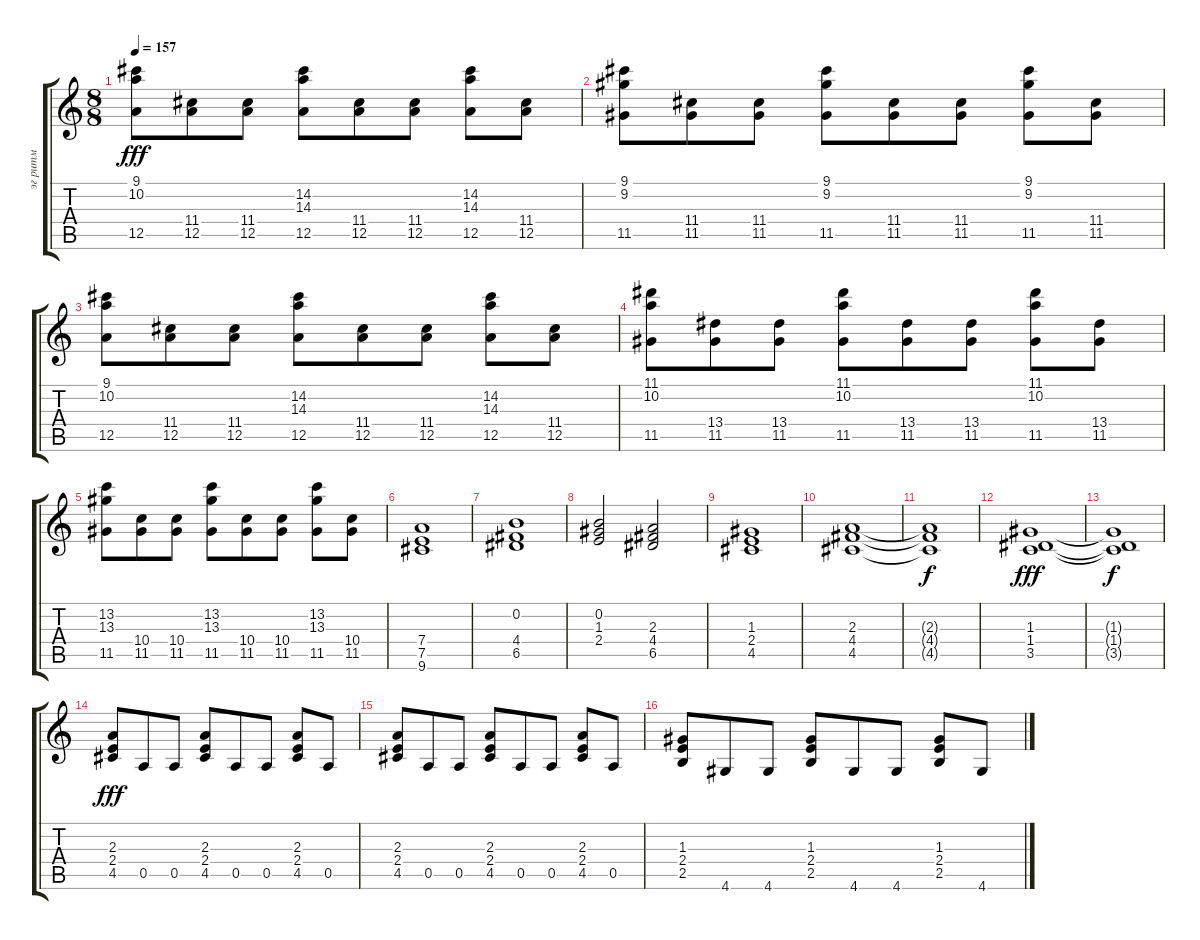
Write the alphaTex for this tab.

\track ("эг ритм" "эг ритм") {instrument distortionguitar}
\staff {score tabs}
\tuning (E4 B3 G3 D3 A2 E2) {hide}
\ts (8 8)
\tempo 157
\clef g2
\ks c
(9.1 10.2 12.5).8{dy fff} (11.4 12.5).8 (11.4 12.5).8 (14.2 14.3 12.5).8 (11.4 12.5).8 (11.4 12.5).8 (14.2 14.3 12.5).8 (11.4 12.5).8 |
(9.1 9.2 11.5).8 (11.4 11.5).8 (11.4 11.5).8 (9.1 9.2 11.5).8 (11.4 11.5).8 (11.4 11.5).8 (9.1 9.2 11.5).8 (11.4 11.5).8 |
(9.1 10.2 12.5).8 (11.4 12.5).8 (11.4 12.5).8 (14.2 14.3 12.5).8 (11.4 12.5).8 (11.4 12.5).8 (14.2 14.3 12.5).8 (11.4 12.5).8 |
(11.1 10.2 11.5).8 (13.4 11.5).8 (13.4 11.5).8 (11.1 10.2 11.5).8 (13.4 11.5).8 (13.4 11.5).8 (11.1 10.2 11.5).8 (13.4 11.5).8 |
(13.2 13.3 11.5).8 (10.4 11.5).8 (10.4 11.5).8 (13.2 13.3 11.5).8 (10.4 11.5).8 (10.4 11.5).8 (13.2 13.3 11.5).8 (10.4 11.5).8 |
(7.4 7.5 9.6).1 |
(0.2 4.4 6.5).1 |
(0.2 1.3 2.4).2 (2.3 4.4 6.5).2 |
(1.3 2.4 4.5).1 |
(2.3 4.4 4.5).1 |
(2.3{t} 4.4{t} 4.5{t}).1{dy f} |
(1.3 1.4 3.5).1{dy fff} |
(1.3{t} 1.4{t} 3.5{t}).1{dy f} |
(2.3 2.4 4.5).8{dy fff} 0.5.8 0.5.8 (2.3 2.4 4.5).8 0.5.8 0.5.8 (2.3 2.4 4.5).8 0.5.8 |
(2.3 2.4 4.5).8 0.5.8 0.5.8 (2.3 2.4 4.5).8 0.5.8 0.5.8 (2.3 2.4 4.5).8 0.5.8 |
(1.3 2.4 2.5).8 4.6.8 4.6.8 (1.3 2.4 2.5).8 4.6.8 4.6.8 (1.3 2.4 2.5).8 4.6.8
